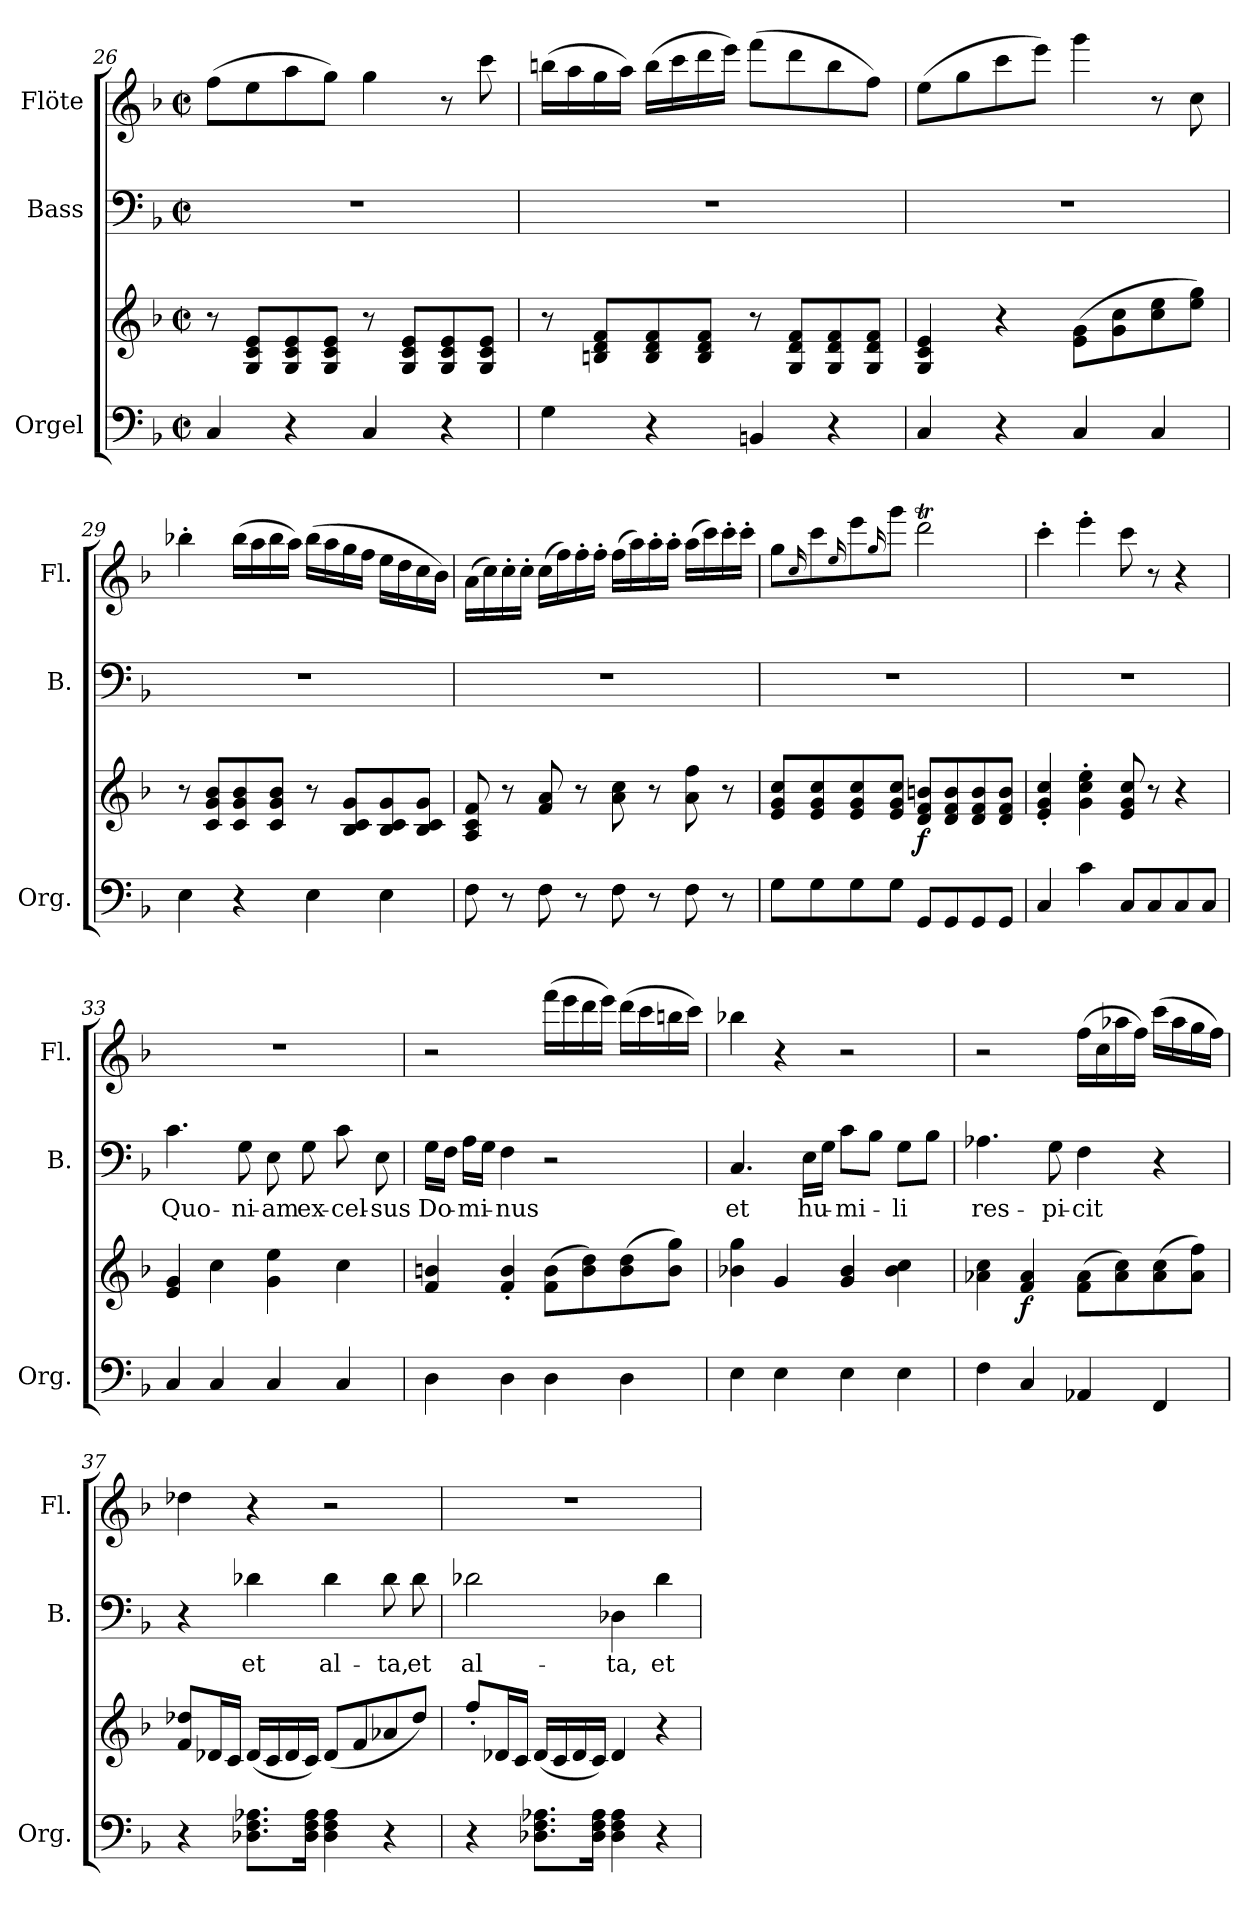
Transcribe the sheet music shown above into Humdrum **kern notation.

**kern	**kern	**dynam	**kern	**text	**kern
*part3	*part3	*part3	*part2	*part2	*part1
*staff4	*staff3	*staff3/4	*staff2	*staff2	*staff1
*I"Orgel	*	*	*I"Bass	*	*I"Flöte
*I'Org.	*	*	*I'B.	*	*I'Fl.
!!LO:LB:g=z
*clefF4	*clefG2	*	*clefF4	*	*clefG2
*k[b-]	*k[b-]	*	*k[b-]	*	*k[b-]
*F:	*F:	*	*F:	*	*F:
*M2/2	*M2/2	*	*M2/2	*	*M2/2
*met(c|)	*met(c|)	*	*met(c|)	*	*met(c|)
=26	=26	=26	=26	=26	=26
4C/	8r	.	1r	.	(>8ff\L
.	8G/ 8c/ 8e/L	.	.	.	8ee\
4r	8G/ 8c/ 8e/	.	.	.	8aa\
.	8G/ 8c/ 8e/J	.	.	.	8gg\J)
4C/	8r	.	.	.	4gg\
.	8G/ 8c/ 8e/L	.	.	.	.
4r	8G/ 8c/ 8e/	.	.	.	8r
.	8G/ 8c/ 8e/J	.	.	.	8ccc\
=27	=27	=27	=27	=27	=27
4G\	8r	.	1r	.	(>16bbn\LL
.	.	.	.	.	16aa\
.	8Bn/ 8d/ 8f/L	.	.	.	16gg\
.	.	.	.	.	16aa\JJ)
4r	8B/ 8d/ 8f/	.	.	.	(>16bb\LL
.	.	.	.	.	16ccc\
.	8B/ 8d/ 8f/J	.	.	.	16ddd\
.	.	.	.	.	16eee\JJ)
4BBn/	8r	.	.	.	(>8fff\L
.	8G/ 8d/ 8f/L	.	.	.	8ddd\
4r	8G/ 8d/ 8f/	.	.	.	8bb\
.	8G/ 8d/ 8f/J	.	.	.	8ff\J)
=28	=28	=28	=28	=28	=28
4C/	4G/ 4c/ 4e/	.	1r	.	(>8ee\L
.	.	.	.	.	8gg\
4r	4r	.	.	.	8ccc\
.	.	.	.	.	8eee\J)
4C/	(>8e\ 8g\L	.	.	.	4ggg\
.	8g\ 8cc\	.	.	.	.
4C/	8cc\ 8ee\	.	.	.	8r
.	8ee\ 8gg\J)	.	.	.	8cc\
=29	=29	=29	=29	=29	=29
4E\	8r	.	1r	.	4bb-X'>\
.	8c/ 8g/ 8b-/L	.	.	.	.
4r	8c/ 8g/ 8b-/	.	.	.	(>16bb-\LL
.	.	.	.	.	16aa\
.	8c/ 8g/ 8b-/J	.	.	.	16bb-\
.	.	.	.	.	16aa\JJ)
4E\	8r	.	.	.	(>16bb-\LL
.	.	.	.	.	16aa\
.	8B-/ 8c/ 8g/L	.	.	.	16gg\
.	.	.	.	.	16ff\JJ
4E\	8B-/ 8c/ 8g/	.	.	.	16ee\LL
.	.	.	.	.	16dd\
.	8B-/ 8c/ 8g/J	.	.	.	16cc\
.	.	.	.	.	16b-\JJ)
!!LO:LB:g=z
=30	=30	=30	=30	=30	=30
8F\	8A/ 8c/ 8f/	.	1r	.	(>16a\LL
.	.	.	.	.	16cc\)
8r	8r	.	.	.	16cc'>\
.	.	.	.	.	16cc'>\JJ
8F\	8f/ 8a/	.	.	.	(>16cc\LL
.	.	.	.	.	16ff\)
8r	8r	.	.	.	16ff'>\
.	.	.	.	.	16ff'>\JJ
8F\	8a\ 8cc\	.	.	.	(>16ff\LL
.	.	.	.	.	16aa\)
8r	8r	.	.	.	16aa'>\
.	.	.	.	.	16aa'>\JJ
8F\	8a\ 8ff\	.	.	.	(>16aa\LL
.	.	.	.	.	16ccc\)
8r	8r	.	.	.	16ccc'>\
.	.	.	.	.	16ccc'>\JJ
=31	=31	=31	=31	=31	=31
8G\L	8e/ 8g/ 8cc/L	.	1r	.	8gg\L
.	.	.	.	.	16qqcc/
8G\	8e/ 8g/ 8cc/	.	.	.	8ccc\
.	.	.	.	.	16qqee/
8G\	8e/ 8g/ 8cc/	.	.	.	8eee\
.	.	.	.	.	16qqgg/
8G\J	8e/ 8g/ 8cc/J	.	.	.	8ggg\J
!	!	!LO:DY:b	!	!	!
8GG/L	8d/ 8f/ 8bn/L	f	.	.	2dddT\
8GG/	8d/ 8f/ 8b/	.	.	.	.
8GG/	8d/ 8f/ 8b/	.	.	.	.
8GG/J	8d/ 8f/ 8b/J	.	.	.	.
=32	=32	=32	=32	=32	=32
4C/	4e/'< 4g/'< 4cc/'<	.	1r	.	4ccc'>\
4c\	4g\'> 4cc\'> 4ee\'>	.	.	.	4eee'>\
8C/L	8e/ 8g/ 8cc/	.	.	.	8ccc\
8C/	8r	.	.	.	8r
8C/	4r	.	.	.	4r
8C/J	.	.	.	.	.
=33	=33	=33	=33	=33	=33
!	!	!	!	!LO:LY:b	!
4C/	4e/ 4g/	.	4.c\	Quo-	1r
4C/	4cc\	.	.	.	.
!	!	!	!	!LO:LY:b	!
.	.	.	8G\	-ni-	.
!	!	!	!	!LO:LY:b	!
4C/	4g\ 4ee\	.	8E\	-am	.
!	!	!	!	!LO:LY:b	!
.	.	.	8G\	ex-	.
!	!	!	!	!LO:LY:b	!
4C/	4cc\	.	8c\	-cel-	.
!	!	!	!	!LO:LY:b	!
.	.	.	8E\	-sus	.
!!LO:PB:g=z
=34	=34	=34	=34	=34	=34
!	!	!	!	!LO:LY:b	!
4D\	4f/ 4bn/	.	16G\LL	Do-	2r
.	.	.	16F\JJ	.	.
!	!	!	!	!LO:LY:b	!
.	.	.	16A\LL	-mi-	.
.	.	.	16G\JJ	.	.
!	!	!	!	!LO:LY:b	!
4D\	4f/'< 4b/'<	.	4F\	-nus	.
4D\	(>8f\ 8b\L	.	2r	.	(>16fff\LL
.	.	.	.	.	16eee\
.	8b\ 8dd\)	.	.	.	16ddd\
.	.	.	.	.	16eee\JJ)
4D\	(>8b\ 8dd\	.	.	.	(>16ddd\LL
.	.	.	.	.	16ccc\
.	8b\ 8gg\J)	.	.	.	16bbn\
.	.	.	.	.	16ccc\JJ)
=35	=35	=35	=35	=35	=35
!	!	!	!	!LO:LY:b	!
4E\	4b-X\ 4gg\	.	4.C/	et	4bb-X\
4E\	4g/	.	.	.	4r
!	!	!	!	!LO:LY:b	!
.	.	.	16E\LL	hu-	.
.	.	.	16G\JJ	.	.
!	!	!	!	!LO:LY:b	!
4E\	4g/ 4b-/	.	8c\L	-mi-	2r
.	.	.	8B-\J	.	.
!	!	!	!	!LO:LY:b	!
4E\	4b-\ 4cc\	.	8G\L	-li	.
.	.	.	8B-\J	.	.
=36	=36	=36	=36	=36	=36
!	!	!	!	!LO:LY:b	!
4F\	4a-X\ 4cc\	.	4.A-X\	res-	2r
!	!	!LO:DY:b	!	!	!
4C/	4f/ 4a-/	f	.	.	.
!	!	!	!	!LO:LY:b	!
.	.	.	8G\	-pi-	.
!	!	!	!	!LO:LY:b	!
4AA-X/	(>8f\ 8a-\L	.	4F\	-cit	(>16ff\LL
.	.	.	.	.	16cc\
.	8a-\ 8cc\)	.	.	.	16aa-X\
.	.	.	.	.	16ff\JJ)
4FF/	(>8a-\ 8cc\	.	4r	.	(>16ccc\LL
.	.	.	.	.	16aa-\
.	8a-\ 8ff\J)	.	.	.	16gg\
.	.	.	.	.	16ff\JJ)
=37	=37	=37	=37	=37	=37
4r	8f/ 8dd-X/L	.	4r	.	4dd-X\
.	16d-X/L	.	.	.	.
.	16c/JJ	.	.	.	.
!	!	!	!	!LO:LY:b	!
8.D-X\ 8.F\ 8.A-X\L	(<16d-/LL	.	4d-X\	et	4r
.	16c/	.	.	.	.
.	16d-/	.	.	.	.
16D-\ 16F\ 16A-\Jk	16c/JJ)	.	.	.	.
!	!	!	!	!LO:LY:b	!
4D-\ 4F\ 4A-\	(<8d-/L	.	4d-\	al-	2r
.	8f/	.	.	.	.
!	!	!	!	!LO:LY:b	!
4r	8a-X/	.	8d-\	-ta,	.
!	!	!	!	!LO:LY:b	!
.	8dd-/J)	.	8d-\	et	.
!!LO:LB:g=z
=38	=38	=38	=38	=38	=38
!	!	!	!	!LO:LY:b	!
4r	8ff'</L	.	2d-X\	al-	1r
.	16d-X/L	.	.	.	.
.	16c/JJ	.	.	.	.
8.D-X\ 8.F\ 8.A-X\L	(<16d-/LL	.	.	.	.
.	16c/	.	.	.	.
.	16d-/	.	.	.	.
16D-\ 16F\ 16A-\Jk	16c/JJ)	.	.	.	.
!	!	!	!	!LO:LY:b	!
4D-\ 4F\ 4A-\	4d-/	.	4D-X\	-ta,	.
!	!	!	!	!LO:LY:b	!
4r	4r	.	4d-\	et	.
=	=	=	=	=	=
*-	*-	*-	*-	*-	*-
